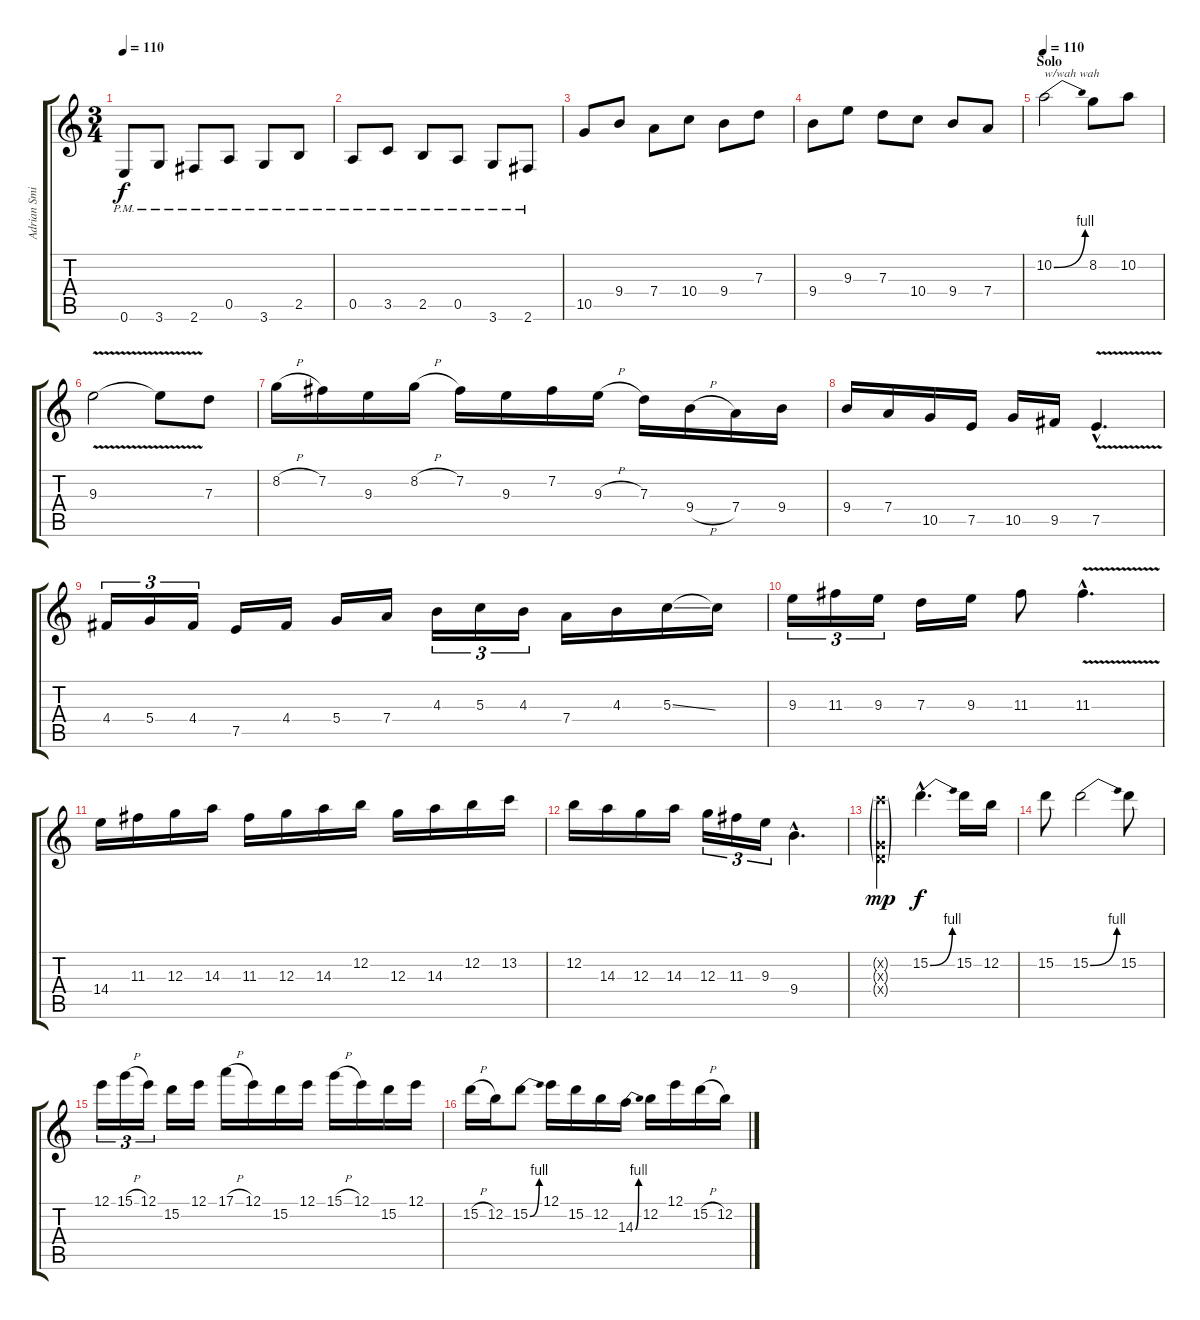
\track ("Adrian Smith" "Adrian Smi") {instrument distortionguitar}
\staff {score tabs}
\tuning (E4 B3 G3 D3 A2 E2) {hide}
\ts (3 4)
\tempo 110
\clef g2
\ks c
0.6{pm}.8{dy f volume 9} 3.6{pm}.8 2.6{pm}.8 0.5{pm}.8 3.6{pm}.8 2.5{pm}.8 |
0.5{pm}.8 3.5{pm}.8 2.5{pm}.8 0.5{pm}.8 3.6{pm}.8 2.6{pm}.8 |
10.5.8{volume 12} 9.4.8 7.4.8 10.4.8 9.4.8 7.3.8 |
9.4.8 9.3.8 7.3.8 10.4.8 9.4.8 7.4.8 |
\section ("" "Solo")
\tempo 110
10.2{be (bend 0 0 60 4)}.2{txt "w/wah wah"} 8.2.8 10.2.8 |
9.3{v}.2 9.3{t}.8 7.3.8 |
8.2{h}.16 7.2.16 9.3.16 8.2{h}.16 7.2.16 9.3.16 7.2.16 9.3{h}.16 7.3.16 9.4{h}.16 7.4.16 9.4.16 |
9.4.16 7.4.16 10.5.16 7.5.16 10.5.16 9.5.16 7.5{v hac}.4{d} |
4.4.16{tu (3 2)} 5.4.16{tu (3 2)} 4.4.16{tu (3 2)} 7.5.16 4.4.16 5.4.16 7.4.16 4.3.16{tu (3 2)} 5.3.16{tu (3 2)} 4.3.16{tu (3 2)} 7.4.16 4.3.16 5.3{ss}.16 5.3{t}.16 |
9.3.16{tu (3 2)} 11.3.16{tu (3 2)} 9.3.16{tu (3 2)} 7.3.16 9.3.16 11.3.8 11.3{v hac}.4{d} |
14.4.16 11.3.16 12.3.16 14.3.16 11.3.16 12.3.16 14.3.16 12.2.16 12.3.16 14.3.16 12.2.16 13.2.16 |
12.2.16 14.3.16 12.3.16 14.3.16 12.3.16{tu (3 2)} 11.3.16{tu (3 2)} 9.3.16{tu (3 2)} 9.4{hac}.4{d} |
(13.2{g x} 0.3{g x} 0.4{g x}).4{dy mp} 15.2{be (bend 0 0 60 4) hac}.4{d dy f} 15.2.16 12.2.16 |
15.2.8 15.2{be (bend 0 0 60 4)}.2 15.2.8 |
12.1.16{tu (3 2)} 15.1{h}.16{tu (3 2)} 12.1.16{tu (3 2)} 15.2.16 12.1.16 17.1{h}.16 12.1.16 15.2.16 12.1.16 15.1{h}.16 12.1.16 15.2.16 12.1.16 |
15.2{h}.16 12.2.16 15.2{be (bend 0 0 60 4)}.8 12.1.16 15.2.16 12.2.16 14.3{be (bend 0 0 60 4)}.16 12.2.16 12.1.16 15.2{h}.16 12.2.16
